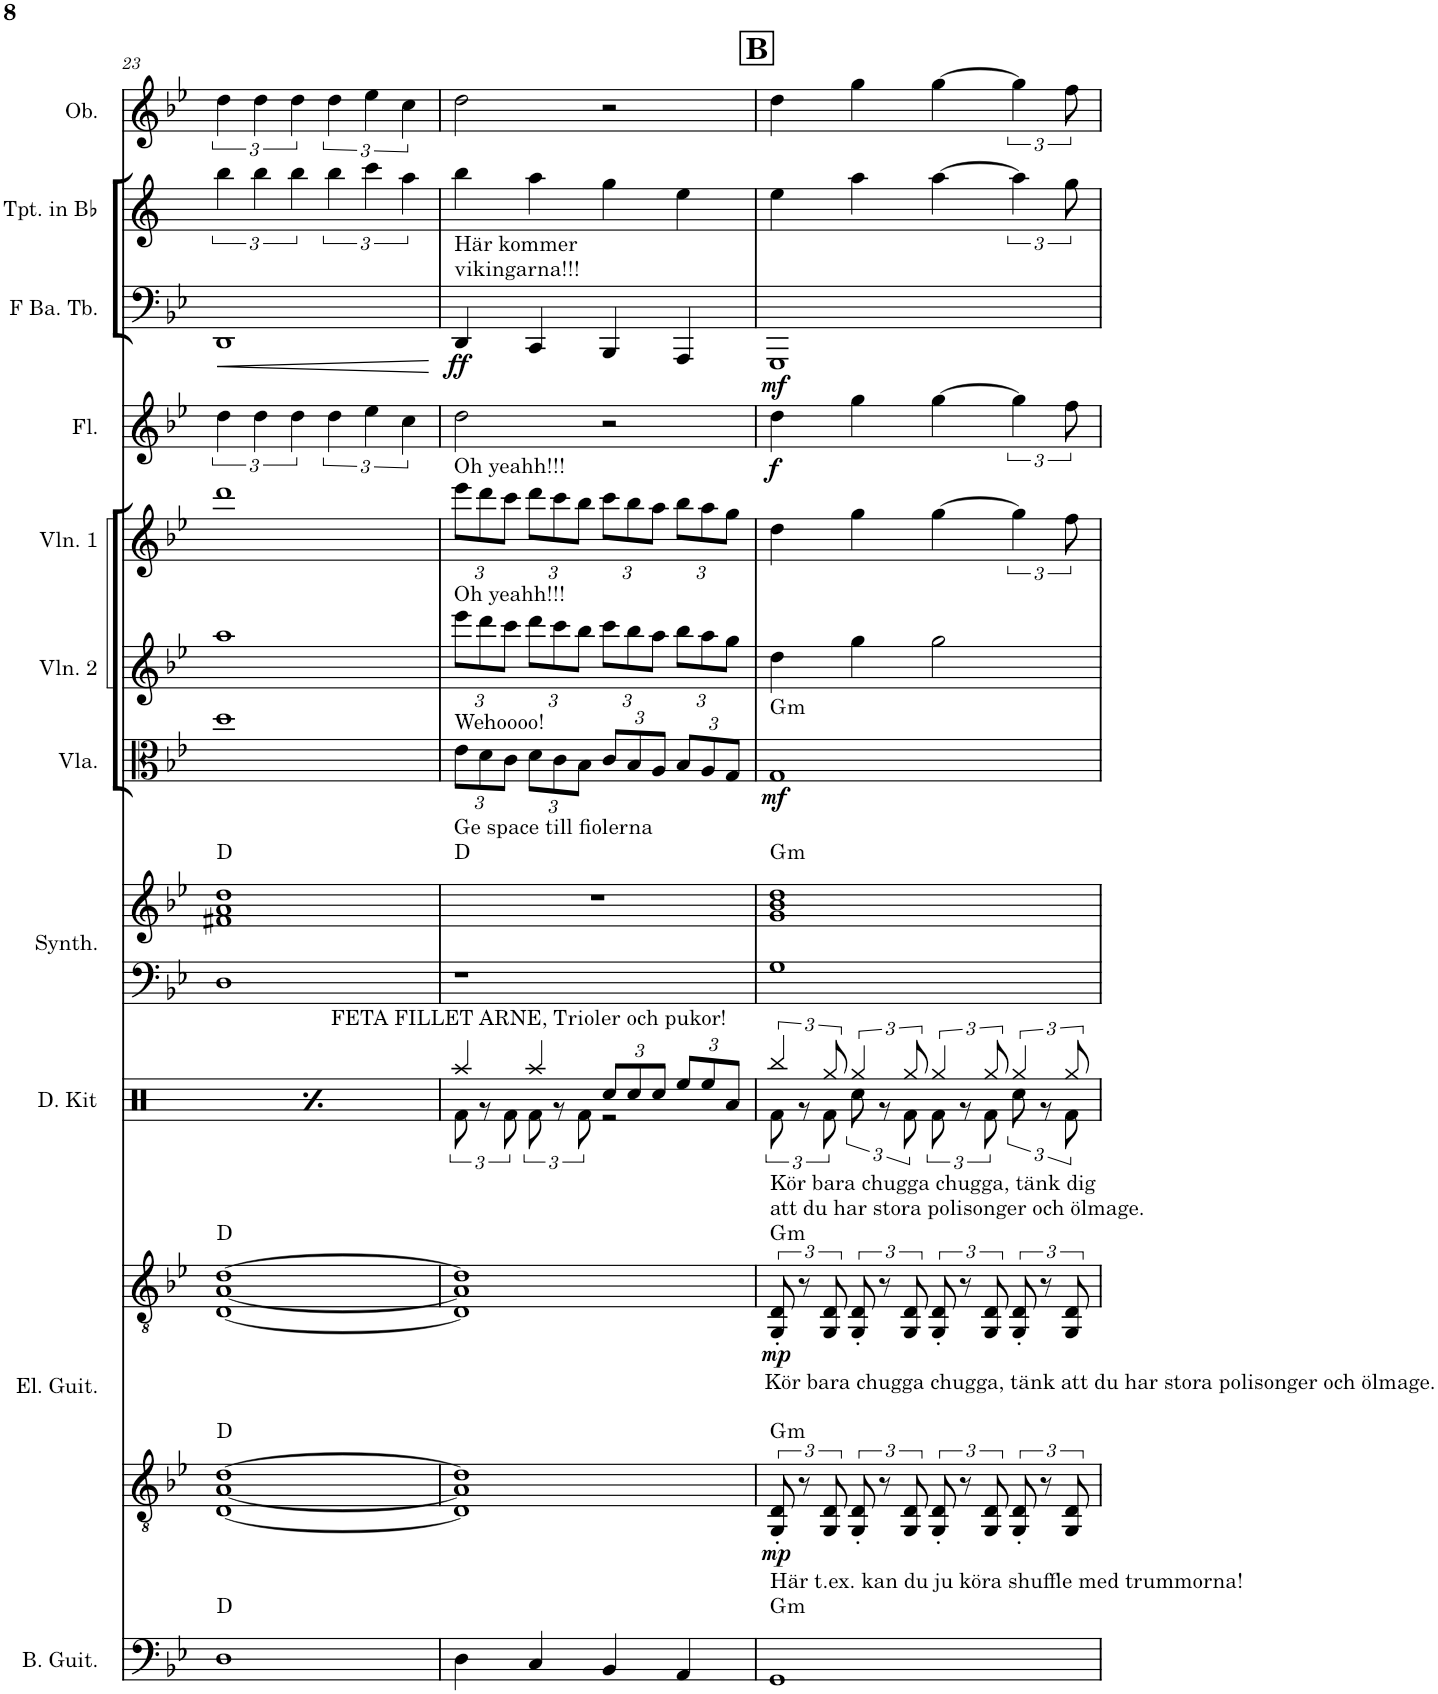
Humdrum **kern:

**kern	**harte	**kern	**kern	**dynam	**harte	**kern	**kern	**kern	**harte	**kern	**dynam	**harte	**kern	**kern	**kern	**dynam	**kern	**dynam	**kern	**kern
*part11	*part11	*part10	*part10	*part10	*part10	*part9	*part8	*part8	*part8	*part7	*part7	*part7	*part6	*part5	*part4	*part4	*part3	*part3	*part2	*part1
*staff13	*	*staff12	*staff11	*staff11/12	*	*staff10	*staff9	*staff8	*	*staff7	*staff7	*	*staff6	*staff5	*staff4	*staff4	*staff3	*staff3	*staff2	*staff1
*I"Bass Guitar	*	*I"Electric Guitar	*	*	*	*I"Drum Kit	*I"Choir Synthesizer	*	*	*I"Viola	*	*	*I"Violin 2	*I"Violin 1	*I"Flute	*	*I"F Bass Tuba	*	*I"Trumpet in Bb	*I"Oboe
*I'B. Guit.	*	*I'El. Guit.	*	*	*	*I'D. Kit	*I'Synth.	*	*	*I'Vla.	*	*	*I'Vln. 2	*I'Vln. 1	*I'Fl.	*	*I'F Ba. Tb.	*	*I'Tpt. in Bb	*I'Ob.
!!LO:PB:g=z
*clefF4	*	*clefGv2	*clefGv2	*	*	*clefX	*clefF4	*clefG2	*	*clefC3	*	*	*clefG2	*clefG2	*clefG2	*	*clefF4	*	*clefG2	*clefG2
*Trd7c12	*	*	*	*	*	*	*	*	*	*	*	*	*	*	*	*	*	*	*Trd1c2	*
*k[b-e-]	*	*k[b-e-]	*k[b-e-]	*	*	*k[]	*k[b-e-]	*k[b-e-]	*	*k[b-e-]	*	*	*k[b-e-]	*k[b-e-]	*k[b-e-]	*	*k[b-e-]	*	*k[]	*k[b-e-]
*M4/4	*	*M4/4	*M4/4	*	*	*M4/4	*M4/4	*M4/4	*	*M4/4	*	*	*M4/4	*M4/4	*M4/4	*	*M4/4	*	*M4/4	*M4/4
=23	=23	=23	=23	=23	=23	=23	=23	=23	=23	=23	=23	=23	=23	=23	=23	=23	=23	=23	=23	=23
*	*	*	*	*	*	*^	*	*	*	*	*	*	*	*	*	*	*	*	*	*
!	!	!	!	!	!	!	!	!	!	!	!	!	!	!	!	!	!	!	!LO:HP:b	!	!
1D	D:maj	[1D [1A [1d	[1D [1A [1d	.	D:maj D:maj	6Rbb/	12Rf\	1D	1f#X 1a 1dd	D:maj	1dd	.	.	1aa	1ddd	6dd\	.	1DD	<	6bb\	6dd\
.	.	.	.	.	.	.	12r	.	.	.	.	.	.	.	.	.	.	.	.	.	.
.	.	.	.	.	.	12Rgg/	12Rf\	.	.	.	.	.	.	.	.	6dd\	.	.	.	6bb\	6dd\
.	.	.	.	.	.	6Rgg/	12Rcc\	.	.	.	.	.	.	.	.	.	.	.	.	.	.
.	.	.	.	.	.	.	12r	.	.	.	.	.	.	.	.	6dd\	.	.	.	6bb\	6dd\
.	.	.	.	.	.	12Rgg/	12Rf\	.	.	.	.	.	.	.	.	.	.	.	.	.	.
.	.	.	.	.	.	6Rgg/	12Rf\	.	.	.	.	.	.	.	.	6dd\	.	.	.	6bb\	6dd\
.	.	.	.	.	.	.	12r	.	.	.	.	.	.	.	.	.	.	.	.	.	.
.	.	.	.	.	.	12Rgg/	12Rf\	.	.	.	.	.	.	.	.	6ee-\	.	.	.	6ccc\	6ee-\
.	.	.	.	.	.	6Rgg/	12Rcc\	.	.	.	.	.	.	.	.	.	.	.	.	.	.
.	.	.	.	.	.	.	12r	.	.	.	.	.	.	.	.	6cc\	.	.	.	6aa\	6cc\
.	.	.	.	.	.	12Rgg/	12Rf\	.	.	.	.	.	.	.	.	.	.	.	.	.	.
*	*	*	*	*	*	*v	*v	*	*	*	*	*	*	*	*	*	*	*	*	*	*
.	.	.	.	.	.	.	.	.	.	.	.	.	.	.	.	.	.	[	.	.
=24	=24	=24	=24	=24	=24	=24	=24	=24	=24	=24	=24	=24	=24	=24	=24	=24	=24	=24	=24	=24
*	*	*	*	*	*	*^	*	*	*	*	*	*	*	*	*	*	*	*	*	*
*	*	*	*	*	*	*	*	*	*	*	*Xbrackettup	*	*	*Xbrackettup	*Xbrackettup	*	*	*	*	*	*
!	!	!	!	!	!	!	!	!	!	!	!	!	!	!	!	!	!	!LO:TX:a:t=Här kommer	!	!	!
!	!	!	!	!	!	!	!	!	!	!	!	!	!	!	!	!	!	!LO:TX:a:t=vikingarna!!!	!	!	!
!	!	!	!	!	!	!	!	!	!	!	!	!	!	!	!LO:TX:a:t=Oh yeahh!!!	!	!	!	!	!	!
!	!	!	!	!	!	!	!	!	!	!	!	!	!	!LO:TX:a:t=Oh yeahh!!!	!	!	!	!	!	!	!
!	!	!	!	!	!	!	!	!	!	!	!LO:TX:a:t=Wehoooo!	!	!	!	!	!	!	!	!	!	!
!	!	!	!	!	!	!	!	!	!LO:TX:a:t=Ge space till fiolerna	!	!	!	!	!	!	!	!	!	!	!	!
!	!	!	!	!	!	!LO:TX:a:t=FETA FILLET ARNE, Trioler och pukor!	!	!	!	!	!	!	!	!	!	!	!	!	!	!	!
!	!	!	!	!	!	!	!	!	!	!	!	!	!	!	!	!	!	!	!LO:DY:b	!	!
4D\	.	1D] 1A] 1d]	1D] 1A] 1d]	.	.	4Raa/	12Rf\	1r	1r	D:maj	12e-\L	.	.	12eee-\L	12eee-\L	2dd\	.	4DD/	ff	4bb\	2dd\
.	.	.	.	.	.	.	12r	.	.	.	12d\	.	.	12ddd\	12ddd\	.	.	.	.	.	.
.	.	.	.	.	.	.	12Rf\	.	.	.	12c\J	.	.	12ccc\J	12ccc\J	.	.	.	.	.	.
4C/	.	.	.	.	.	4Raa/	12Rf\	.	.	.	12d\L	.	.	12ddd\L	12ddd\L	.	.	4CC/	.	4aa\	.
.	.	.	.	.	.	.	12r	.	.	.	12c\	.	.	12ccc\	12ccc\	.	.	.	.	.	.
.	.	.	.	.	.	.	12Rf\	.	.	.	12B-\J	.	.	12bb-\J	12bb-\J	.	.	.	.	.	.
*	*	*	*	*	*	*Xbrackettup	*	*	*	*	*	*	*	*	*	*	*	*	*	*	*
4BB-/	.	.	.	.	.	12Rcc/L	2r	.	.	.	12c/L	.	.	12ccc\L	12ccc\L	2r	.	4BBB-/	.	4gg\	2r
.	.	.	.	.	.	12Rcc/	.	.	.	.	12B-/	.	.	12bb-\	12bb-\	.	.	.	.	.	.
.	.	.	.	.	.	12Rcc/J	.	.	.	.	12A/J	.	.	12aa\J	12aa\J	.	.	.	.	.	.
4AA/	.	.	.	.	.	12Ree/L	.	.	.	.	12B-/L	.	.	12bb-\L	12bb-\L	.	.	4AAA/	.	4ee\	.
.	.	.	.	.	.	12Ree/	.	.	.	.	12A/	.	.	12aa\	12aa\	.	.	.	.	.	.
.	.	.	.	.	.	12Ra/J	.	.	.	.	12G/J	.	.	12gg\J	12gg\J	.	.	.	.	.	.
!!LO:REH:place=s1:a:B:cj:fs=14:t=B
=25	=25	=25	=25	=25	=25	=25	=25	=25	=25	=25	=25	=25	=25	=25	=25	=25	=25	=25	=25	=25	=25
*	*	*	*	*	*	*brackettup	*	*	*	*	*	*	*	*	*	*	*	*	*	*	*
!	!	!	!LO:TX:a:t=Kör bara chugga chugga, tänk dig	!	!	!	!	!	!	!	!	!	!	!	!	!	!	!	!	!	!
!	!	!	!LO:TX:a:t=att du har stora polisonger och ölmage.	!	!	!	!	!	!	!	!	!	!	!	!	!	!	!	!	!	!
!	!	!LO:TX:a:t=Kör bara chugga chugga, tänk att du har stora polisonger och ölmage.	!	!	!	!	!	!	!	!	!	!	!	!	!	!	!	!	!	!	!
!LO:TX:a:t=Här t.ex. kan du ju köra shuffle med trummorna!	!	!	!	!	!	!	!	!	!	!	!	!	!	!	!	!	!	!	!	!	!
!	!	!	!	!LO:DY:b=2	!	!	!	!	!	!	!	!	!	!	!	!	!	!	!	!	!
!	!LO:H:kt=m	!	!	!LO:DY:n=1:b	!LO:H:n=1:kt=m	!	!	!	!	!	!	!LO:DY:b	!	!	!	!	!LO:DY:b	!	!LO:DY:b	!	!
!	!	!	!	!	!LO:H:n=2:kt=m	!	!	!	!	!LO:H:kt=m	!	!	!LO:H:kt=m	!	!	!	!	!	!	!	!
1GG	G:min	12GG/' 12D/'	12GG/' 12D/'	mp mp	G:min G:min	6Rbb/	12Rf\	1G	1g 1b- 1dd	G:min	1G	mf	G:min	4dd\	4dd\	4dd\	f	1GGG	mf	4ee\	4dd\
.	.	12r	12r	.	.	.	12r	.	.	.	.	.	.	.	.	.	.	.	.	.	.
.	.	12GG/ 12D/	12GG/ 12D/	.	.	12Rgg/	12Rf\	.	.	.	.	.	.	.	.	.	.	.	.	.	.
.	.	12GG/' 12D/'	12GG/' 12D/'	.	.	6Rgg/	12Rcc\	.	.	.	.	.	.	4gg\	4gg\	4gg\	.	.	.	4aa\	4gg\
.	.	12r	12r	.	.	.	12r	.	.	.	.	.	.	.	.	.	.	.	.	.	.
.	.	12GG/ 12D/	12GG/ 12D/	.	.	12Rgg/	12Rf\	.	.	.	.	.	.	.	.	.	.	.	.	.	.
.	.	12GG/' 12D/'	12GG/' 12D/'	.	.	6Rgg/	12Rf\	.	.	.	.	.	.	2gg\	[4gg\	[4gg\	.	.	.	[4aa\	[4gg\
.	.	12r	12r	.	.	.	12r	.	.	.	.	.	.	.	.	.	.	.	.	.	.
.	.	12GG/ 12D/	12GG/ 12D/	.	.	12Rgg/	12Rf\	.	.	.	.	.	.	.	.	.	.	.	.	.	.
*	*	*	*	*	*	*	*	*	*	*	*	*	*	*	*brackettup	*	*	*	*	*	*
.	.	12GG/' 12D/'	12GG/' 12D/'	.	.	6Rgg/	12Rcc\	.	.	.	.	.	.	.	6gg\]	6gg\]	.	.	.	6aa\]	6gg\]
.	.	12r	12r	.	.	.	12r	.	.	.	.	.	.	.	.	.	.	.	.	.	.
.	.	12GG/ 12D/	12GG/ 12D/	.	.	12Rgg/	12Rf\	.	.	.	.	.	.	.	12ff\	12ff\	.	.	.	12gg\	12ff\
*	*	*	*	*	*	*v	*v	*	*	*	*	*	*	*	*	*	*	*	*	*	*
=	=	=	=	=	=	=	=	=	=	=	=	=	=	=	=	=	=	=	=	=
*-	*-	*-	*-	*-	*-	*-	*-	*-	*-	*-	*-	*-	*-	*-	*-	*-	*-	*-	*-	*-
